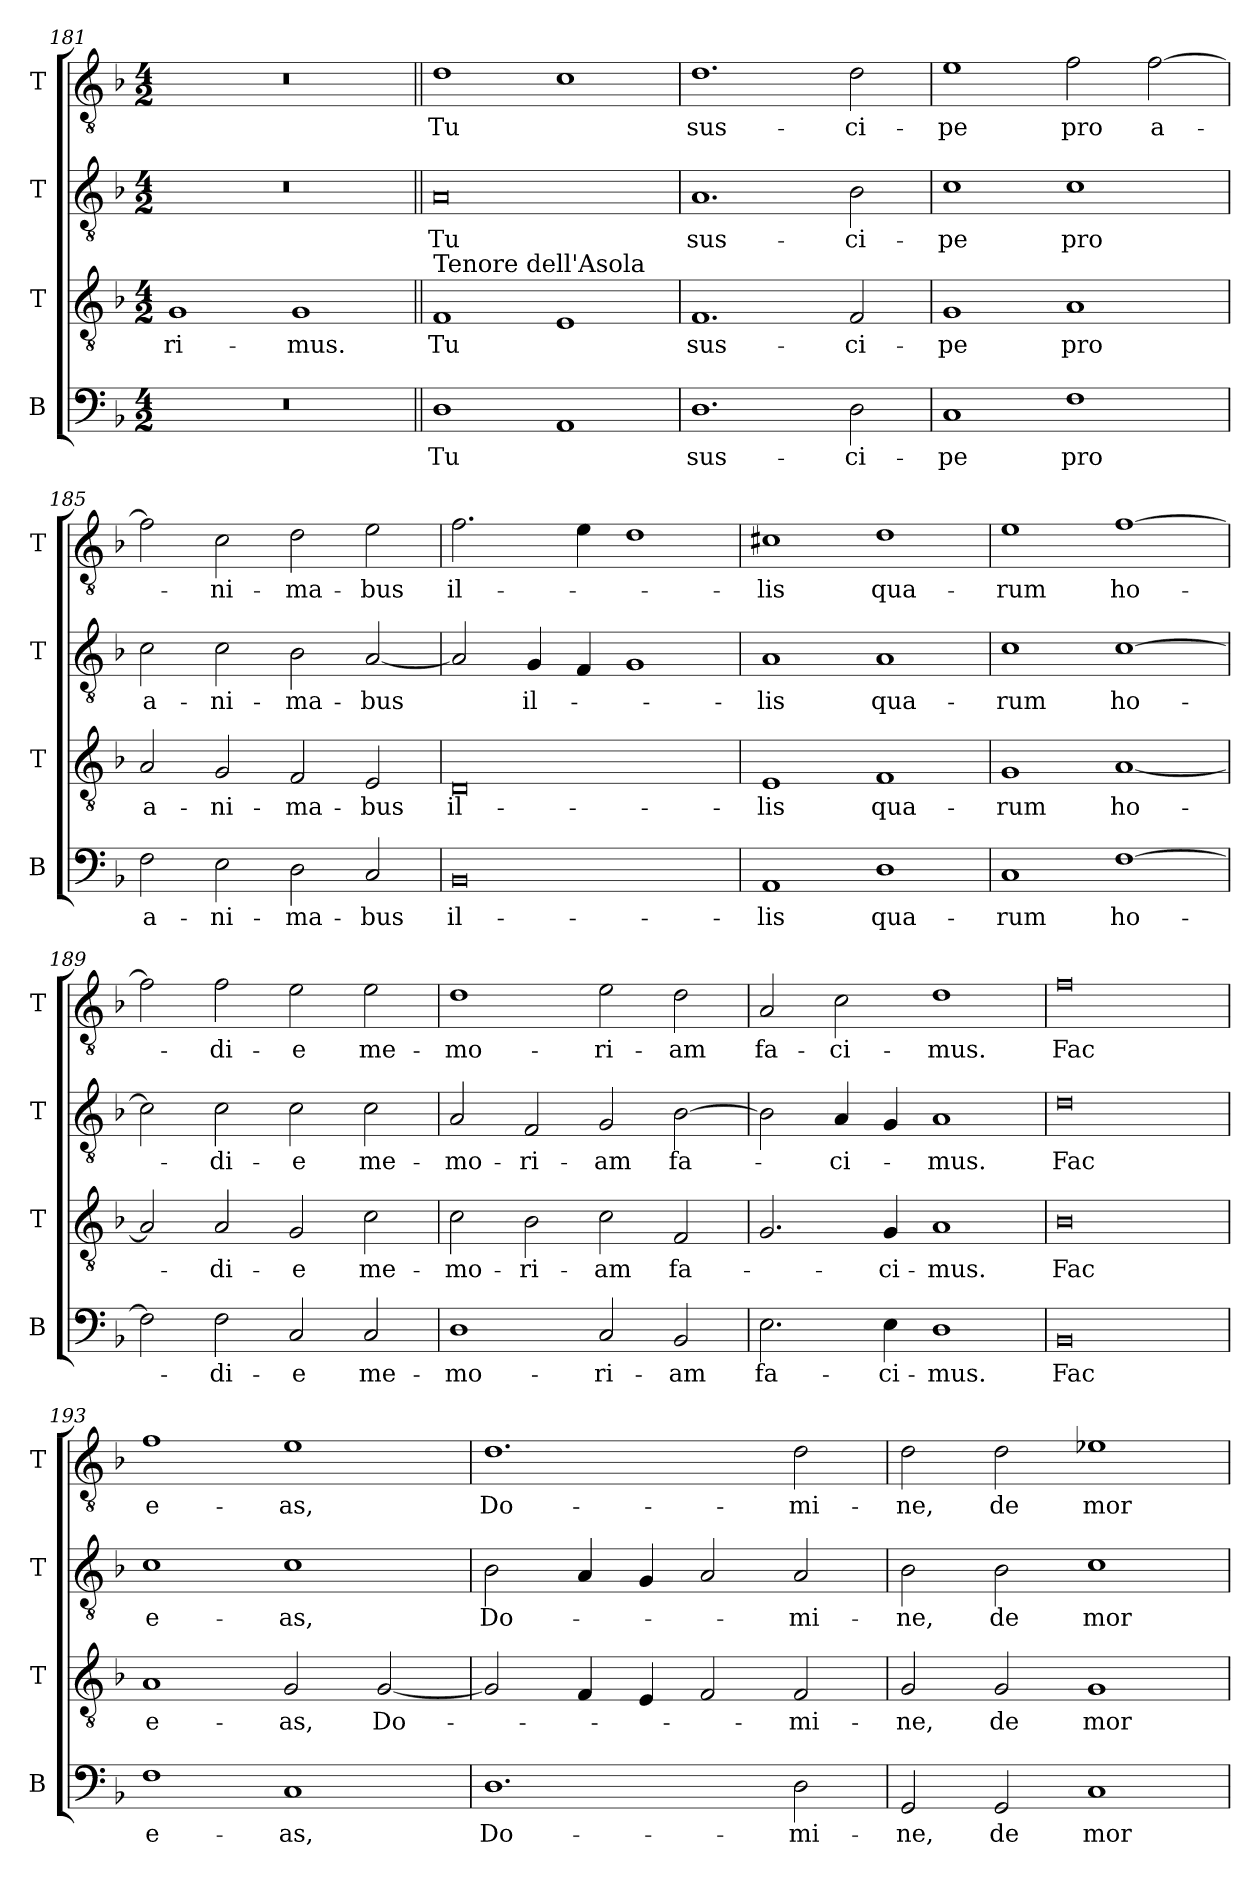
**kern	**text	**kern	**text	**kern	**text	**kern	**text
*part4	*part4	*part3	*part3	*part2	*part2	*part1	*part1
*staff4	*staff4	*staff3	*staff3	*staff2	*staff2	*staff1	*staff1
*I"B	*	*I"T	*	*I"T	*	*I"T	*
*I'B	*	*I'T	*	*I'T	*	*I'T	*
*clefF4	*	*clefGv2	*	*clefGv2	*	*clefGv2	*
*k[b-]	*	*k[b-]	*	*k[b-]	*	*k[b-]	*
*M4/2	*	*M4/2	*	*M4/2	*	*M4/2	*
=181	=181	=181	=181	=181	=181	=181	=181
0r	.	1G	-ri-	0r	.	0r	.
.	.	1G	-mus.	.	.	.	.
!!LO:LB:g=z
=182||	=182||	=182||	=182||	=182||	=182||	=182||	=182||
!	!	!LO:TX:a:t=Tenore dell'Asola	!	!	!	!	!
1D	Tu	1F	Tu	0A	Tu	1d	Tu
1AA	.	1E	.	.	.	1c	.
=183	=183	=183	=183	=183	=183	=183	=183
1.D	sus-	1.F	sus-	1.A	sus-	1.d	sus-
2D\	-ci-	2F/	-ci-	2B-\	-ci-	2d\	-ci-
=184	=184	=184	=184	=184	=184	=184	=184
1C	-pe	1G	-pe	1c	-pe	1e	-pe
1F	pro	1A	pro	1c	pro	2f\	pro
.	.	.	.	.	.	[2f\	a-
=185	=185	=185	=185	=185	=185	=185	=185
2F\	a-	2A/	a-	2c\	a-	2f\]	.
2E\	-ni-	2G/	-ni-	2c\	-ni-	2c\	-ni-
2D\	-ma-	2F/	-ma-	2B-\	-ma-	2d\	-ma-
2C/	-bus	2E/	-bus	[2A/	-bus	2e\	-bus
=186	=186	=186	=186	=186	=186	=186	=186
0BB-	il-	0D	il-	2A/]	.	2.f\	il-
.	.	.	.	4G/	il-	.	.
.	.	.	.	4F/	.	4e\	.
.	.	.	.	1G	.	1d	.
=187	=187	=187	=187	=187	=187	=187	=187
1AA	-lis	1E	-lis	1A	-lis	1c#X	-lis
1D	qua-	1F	qua-	1A	qua-	1d	qua-
=188	=188	=188	=188	=188	=188	=188	=188
1C	-rum	1G	-rum	1c	-rum	1e	-rum
[1F	ho-	[1A	ho-	[1c	ho-	[1f	ho-
=189	=189	=189	=189	=189	=189	=189	=189
2F\]	.	2A/]	.	2c\]	.	2f\]	.
2F\	-di-	2A/	-di-	2c\	-di-	2f\	-di-
2C/	-e	2G/	-e	2c\	-e	2e\	-e
2C/	me-	2c\	me-	2c\	me-	2e\	me-
=190	=190	=190	=190	=190	=190	=190	=190
1D	-mo-	2c\	-mo-	2A/	-mo-	1d	-mo-
.	.	2B-\	-ri-	2F/	-ri-	.	.
2C/	-ri-	2c\	-am	2G/	-am	2e\	-ri-
2BB-/	-am	2F/	fa-	[2B-\	fa-	2d\	-am
=191	=191	=191	=191	=191	=191	=191	=191
2.E\	fa-	2.G/	.	2B-\]	.	2A/	fa-
.	.	.	.	4A/	-ci-	2c\	-ci-
4E\	-ci-	4G/	-ci-	4G/	.	.	.
1D	-mus.	1A	-mus.	1A	-mus.	1d	-mus.
!!LO:LB:g=z
=192	=192	=192	=192	=192	=192	=192	=192
0BB-	Fac	0B-	Fac	0d	Fac	0f	Fac
=193	=193	=193	=193	=193	=193	=193	=193
1F	e-	1A	e-	1c	e-	1f	e-
1C	-as,	2G/	-as,	1c	-as,	1e	-as,
.	.	[2G/	Do-	.	.	.	.
=194	=194	=194	=194	=194	=194	=194	=194
1.D	Do-	2G/]	.	2B-\	Do-	1.d	Do-
.	.	4F/	.	4A/	.	.	.
.	.	4E/	.	4G/	.	.	.
.	.	2F/	.	2A/	.	.	.
2D\	-mi-	2F/	-mi-	2A/	-mi-	2d\	-mi-
=195	=195	=195	=195	=195	=195	=195	=195
2GG/	-ne,	2G/	-ne,	2B-\	-ne,	2d\	-ne,
2GG/	de	2G/	de	2B-\	de	2d\	de
1C	mor-	1G	mor-	1c	mor-	1e-X	mor-
=	=	=	=	=	=	=	=
*-	*-	*-	*-	*-	*-	*-	*-
